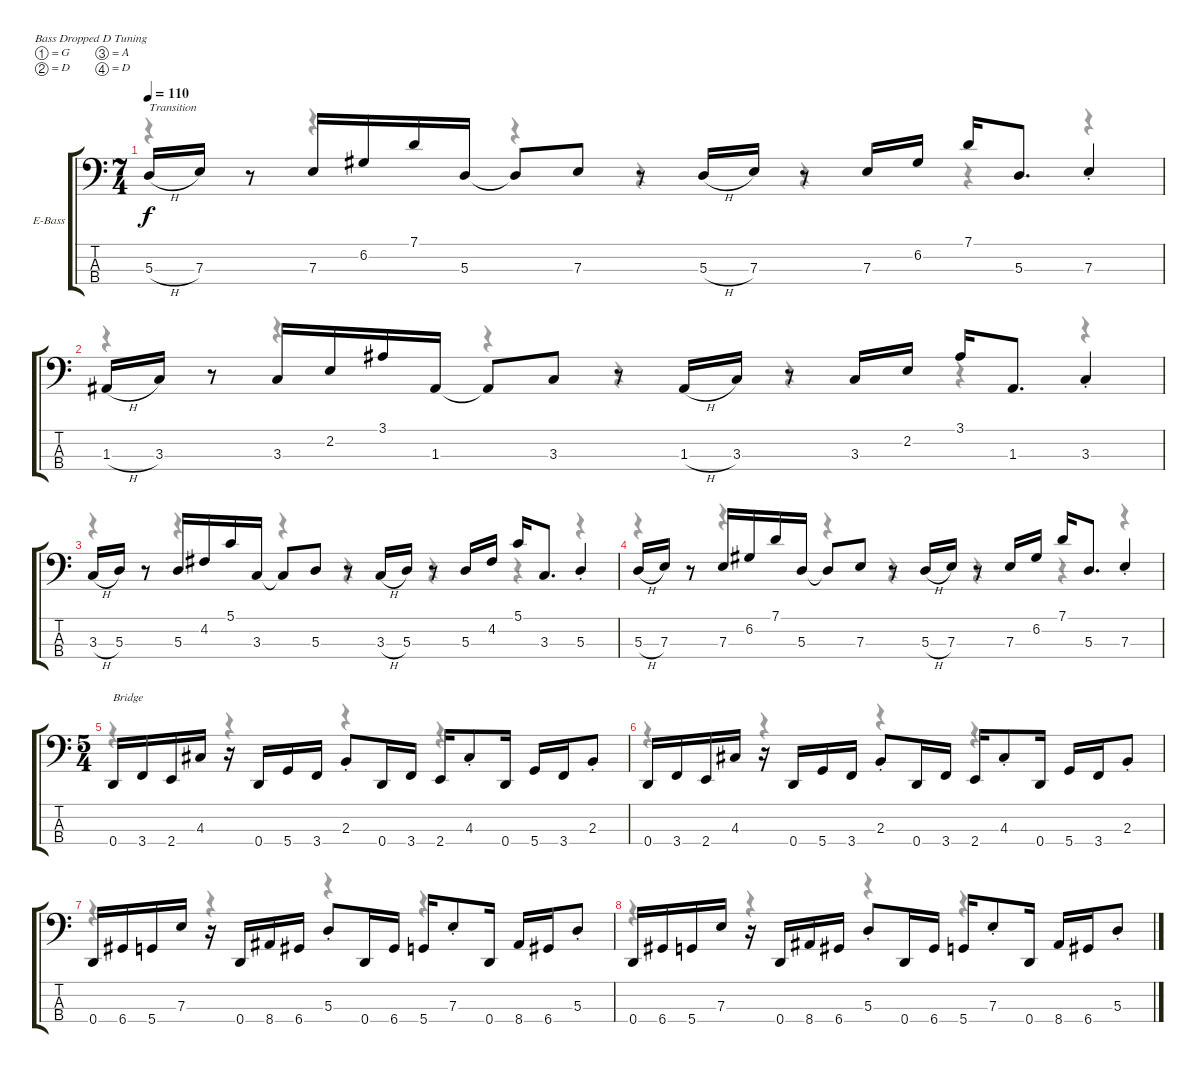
\bracketExtendMode groupsimilarinstruments
\firstSystemTrackNameOrientation horizontal
\otherSystemsTrackNameOrientation horizontal
\track ("Bass" "E-Bass") {instrument electricbassfinger}
\staff {score tabs}
\tuning (G2 D2 A1 D1)
\voice
\ts (7 4)
\tempo 110
\clef f4
\ks c
5.3{h}.16{txt "Transition" dy f} 7.3.16{beam split} r.8{beam split} 7.3.16{beam merge} 6.2.16{beam merge} 7.1.16 5.3.16{beam split} 5.3{t}.8{beam merge} 7.3.8{beam split} r.8{beam split} 5.3{h}.16 7.3.16{beam split} r.8{beam split} 7.3.16{beam merge} 6.2.16{beam split} 7.1.16 5.3.8{d beam split} 7.3{st}.4 |
1.3{h}.16 3.3.16{beam split} r.8{beam split} 3.3.16{beam merge} 2.2.16{beam merge} 3.1.16 1.3.16{beam split} 1.3{t}.8{beam merge} 3.3.8{beam split} r.8{beam split} 1.3{h}.16 3.3.16{beam split} r.8{beam split} 3.3.16{beam merge} 2.2.16{beam split} 3.1.16 1.3.8{d beam split} 3.3{st}.4 |
3.3{h}.16 5.3.16{beam split} r.8{beam split} 5.3.16{beam merge} 4.2.16{beam merge} 5.1.16 3.3.16{beam split} 3.3{t}.8{beam merge} 5.3.8{beam split} r.8{beam split} 3.3{h}.16 5.3.16{beam split} r.8{beam split} 5.3.16{beam merge} 4.2.16{beam split} 5.1.16 3.3.8{d beam split} 5.3{st}.4 |
5.3{h}.16 7.3.16{beam split} r.8{beam split} 7.3.16{beam merge} 6.2.16{beam merge} 7.1.16 5.3.16{beam split} 5.3{t}.8{beam merge} 7.3.8{beam split} r.8{beam split} 5.3{h}.16 7.3.16{beam split} r.8{beam split} 7.3.16{beam merge} 6.2.16{beam split} 7.1.16 5.3.8{d beam split} 7.3{st}.4 |
\ts (5 4)
\beaming (8 2 2 2 2 2)
0.4.16{txt "Bridge" beam merge} 3.4.16 2.4.16 4.3.16 r.16 0.4.16 5.4.16 3.4.16 2.3{st}.8 0.4.16 3.4.16 2.4.16 4.3{st}.8 0.4.16 5.4.16 3.4.16 2.3{st}.8 |
0.4.16{beam merge} 3.4.16 2.4.16 4.3.16 r.16 0.4.16 5.4.16 3.4.16 2.3{st}.8 0.4.16 3.4.16 2.4.16 4.3{st}.8 0.4.16 5.4.16 3.4.16 2.3{st}.8 |
0.4.16{beam merge} 6.4.16 5.4.16 7.3.16 r.16 0.4.16 8.4.16 6.4.16 5.3{st}.8 0.4.16 6.4.16 5.4.16 7.3{st}.8 0.4.16 8.4.16 6.4.16 5.3{st}.8 |
0.4.16{beam merge} 6.4.16 5.4.16 7.3.16 r.16 0.4.16 8.4.16 6.4.16 5.3{st}.8 0.4.16 6.4.16 5.4.16 7.3{st}.8 0.4.16 8.4.16 6.4.16 5.3{st}.8
\voice
\clef f4
\ottava regular
\simile none
\ks c
r.4{dy mf} r.4 r.4 r.4 r.4 r.4 r.4 |
r.4 r.4 r.4 r.4 r.4 r.4 r.4 |
r.4 r.4 r.4 r.4 r.4 r.4 r.4 |
r.4 r.4 r.4 r.4 r.4 r.4 r.4 |
r.4 r.4 r.4 r.4 |
r.4 r.4 r.4 r.4 |
r.4 r.4 r.4 r.4 |
r.4 r.4 r.4 r.4
